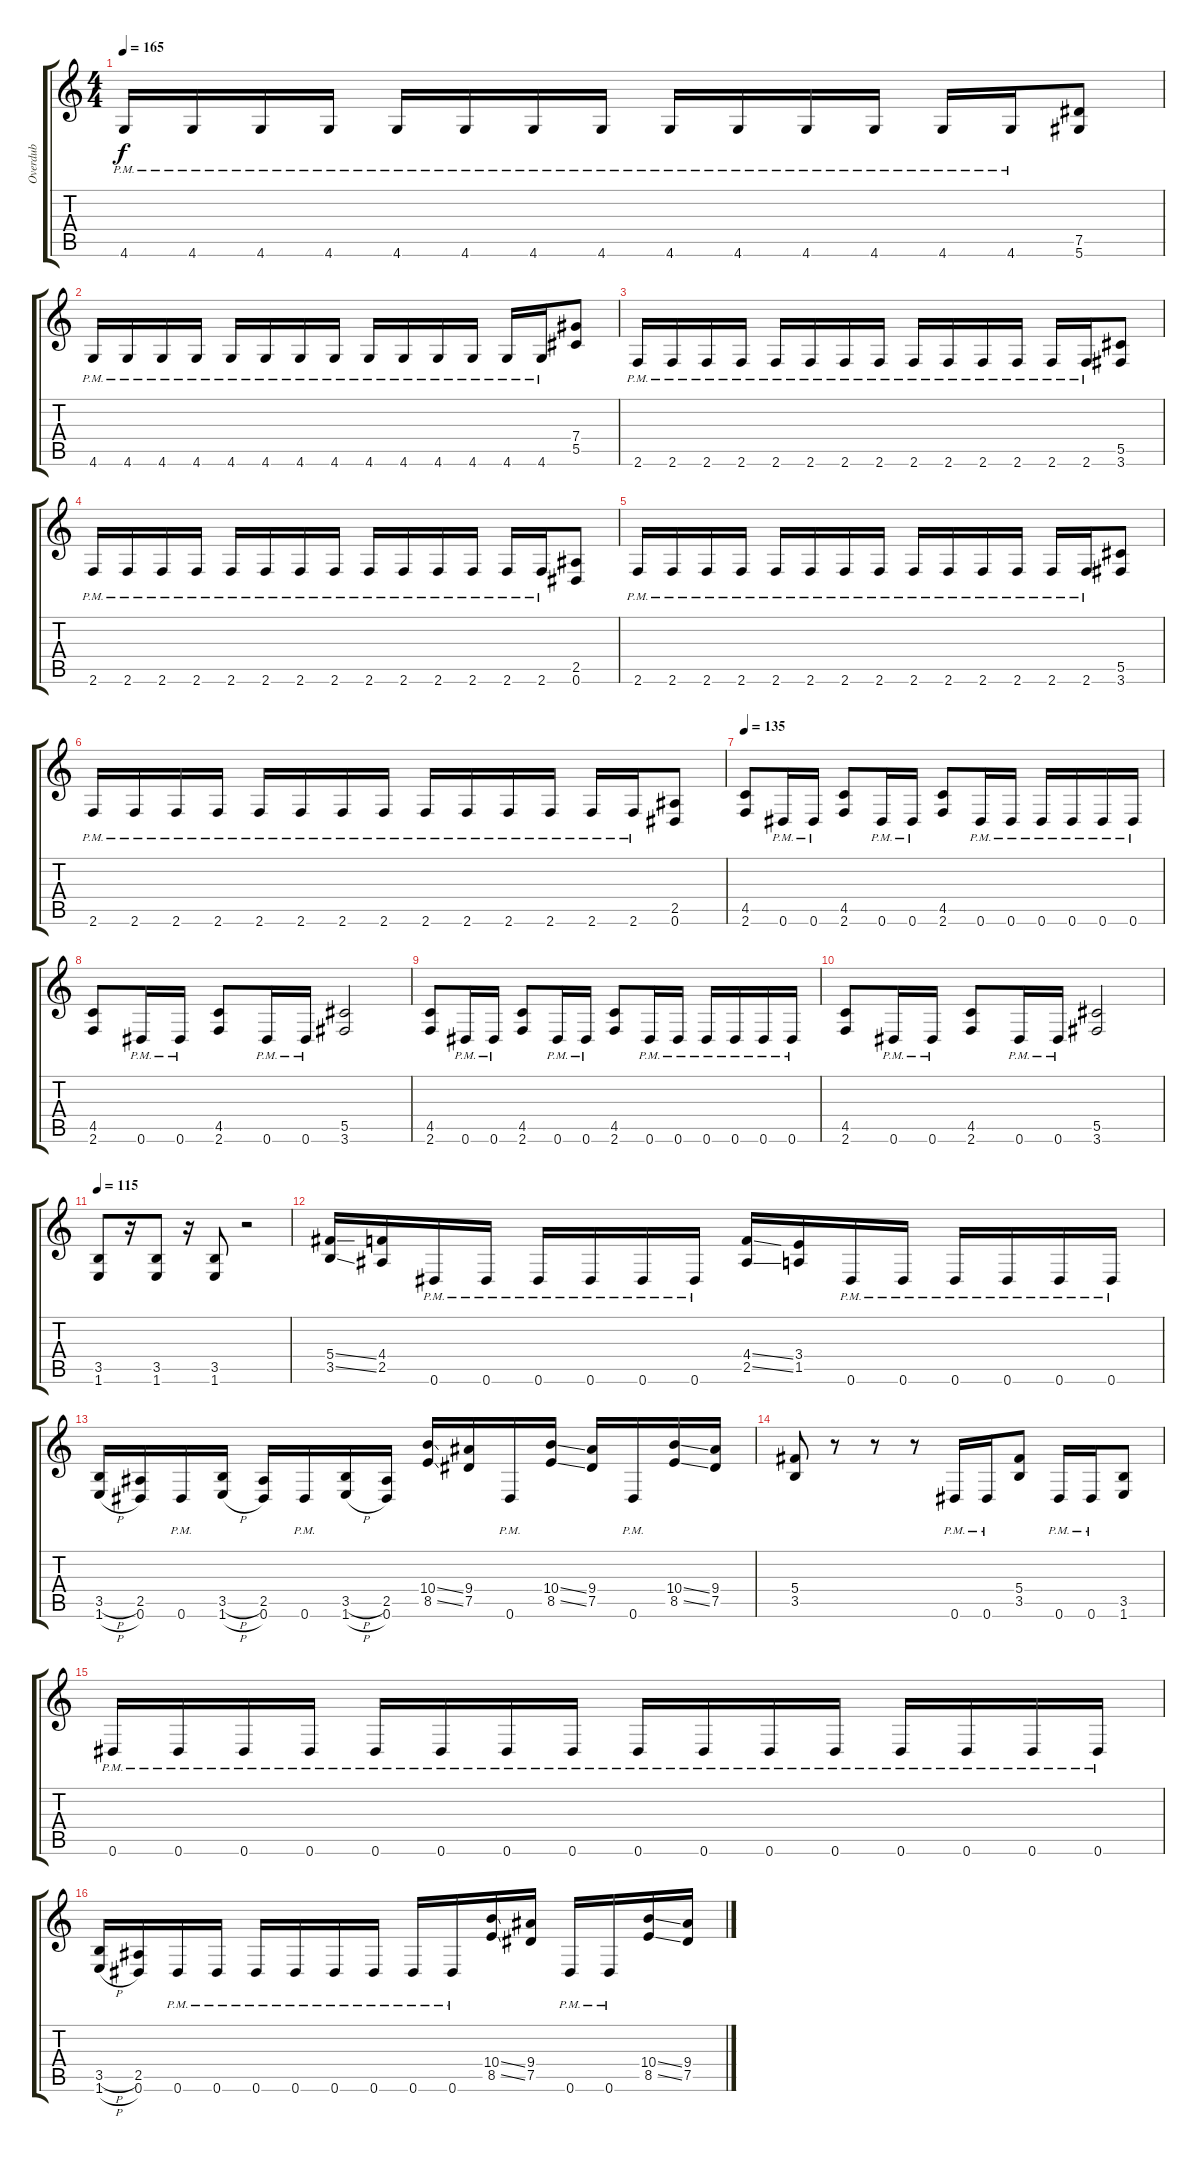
\track ("Overdub" "Overdub") {instrument distortionguitar}
\staff {score tabs}
\tuning (Eb4 Bb3 Gb3 Db3 Ab2 Eb2) {hide}
\ts (4 4)
\tempo 165
\clef g2
\ks c
4.6{pm}.16{dy f} 4.6{pm}.16 4.6{pm}.16 4.6{pm}.16 4.6{pm}.16 4.6{pm}.16 4.6{pm}.16 4.6{pm}.16 4.6{pm}.16 4.6{pm}.16 4.6{pm}.16 4.6{pm}.16 4.6{pm}.16 4.6{pm}.16 (7.5 5.6).8 |
4.6{pm}.16 4.6{pm}.16 4.6{pm}.16 4.6{pm}.16 4.6{pm}.16 4.6{pm}.16 4.6{pm}.16 4.6{pm}.16 4.6{pm}.16 4.6{pm}.16 4.6{pm}.16 4.6{pm}.16 4.6{pm}.16 4.6{pm}.16 (7.4 5.5).8 |
2.6{pm}.16 2.6{pm}.16 2.6{pm}.16 2.6{pm}.16 2.6{pm}.16 2.6{pm}.16 2.6{pm}.16 2.6{pm}.16 2.6{pm}.16 2.6{pm}.16 2.6{pm}.16 2.6{pm}.16 2.6{pm}.16 2.6{pm}.16 (5.5 3.6).8 |
2.6{pm}.16 2.6{pm}.16 2.6{pm}.16 2.6{pm}.16 2.6{pm}.16 2.6{pm}.16 2.6{pm}.16 2.6{pm}.16 2.6{pm}.16 2.6{pm}.16 2.6{pm}.16 2.6{pm}.16 2.6{pm}.16 2.6{pm}.16 (2.5 0.6).8 |
2.6{pm}.16 2.6{pm}.16 2.6{pm}.16 2.6{pm}.16 2.6{pm}.16 2.6{pm}.16 2.6{pm}.16 2.6{pm}.16 2.6{pm}.16 2.6{pm}.16 2.6{pm}.16 2.6{pm}.16 2.6{pm}.16 2.6{pm}.16 (5.5 3.6).8 |
2.6{pm}.16 2.6{pm}.16 2.6{pm}.16 2.6{pm}.16 2.6{pm}.16 2.6{pm}.16 2.6{pm}.16 2.6{pm}.16 2.6{pm}.16 2.6{pm}.16 2.6{pm}.16 2.6{pm}.16 2.6{pm}.16 2.6{pm}.16 (2.5 0.6).8 |
\tempo 135
(4.5 2.6).8 0.6{pm}.16 0.6{pm}.16 (4.5 2.6).8 0.6{pm}.16 0.6{pm}.16 (4.5 2.6).8 0.6{pm}.16 0.6{pm}.16 0.6{pm}.16 0.6{pm}.16 0.6{pm}.16 0.6{pm}.16 |
(4.5 2.6).8 0.6{pm}.16 0.6{pm}.16 (4.5 2.6).8 0.6{pm}.16 0.6{pm}.16 (5.5 3.6).2 |
(4.5 2.6).8 0.6{pm}.16 0.6{pm}.16 (4.5 2.6).8 0.6{pm}.16 0.6{pm}.16 (4.5 2.6).8 0.6{pm}.16 0.6{pm}.16 0.6{pm}.16 0.6{pm}.16 0.6{pm}.16 0.6{pm}.16 |
(4.5 2.6).8 0.6{pm}.16 0.6{pm}.16 (4.5 2.6).8 0.6{pm}.16 0.6{pm}.16 (5.5 3.6).2 |
\tempo 115
(3.5 1.6).8 r.16 (3.5 1.6).8 r.16 (3.5 1.6).8 r.2 |
(5.4{ss} 3.5{ss}).16 (4.4 2.5).16 0.6{pm}.16 0.6{pm}.16 0.6{pm}.16 0.6{pm}.16 0.6{pm}.16 0.6{pm}.16 (4.4{ss} 2.5{ss}).16 (3.4 1.5).16 0.6{pm}.16 0.6{pm}.16 0.6{pm}.16 0.6{pm}.16 0.6{pm}.16 0.6{pm}.16 |
(3.5{h} 1.6{h}).16 (2.5 0.6).16 0.6{pm}.16 (3.5{h} 1.6{h}).16 (2.5 0.6).16 0.6{pm}.16 (3.5{h} 1.6{h}).16 (2.5 0.6).16 (10.4{ss} 8.5{ss}).16 (9.4 7.5).16 0.6{pm}.16 (10.4{ss} 8.5{ss}).16 (9.4 7.5).16 0.6{pm}.16 (10.4{ss} 8.5{ss}).16 (9.4 7.5).16 |
(5.4 3.5).8 r.8 r.8 r.8 0.6{pm}.16 0.6{pm}.16 (5.4 3.5).8 0.6{pm}.16 0.6{pm}.16 (3.5 1.6).8 |
0.6{pm}.16 0.6{pm}.16 0.6{pm}.16 0.6{pm}.16 0.6{pm}.16 0.6{pm}.16 0.6{pm}.16 0.6{pm}.16 0.6{pm}.16 0.6{pm}.16 0.6{pm}.16 0.6{pm}.16 0.6{pm}.16 0.6{pm}.16 0.6{pm}.16 0.6{pm}.16 |
(3.5{h} 1.6{h}).16 (2.5 0.6).16 0.6{pm}.16 0.6{pm}.16 0.6{pm}.16 0.6{pm}.16 0.6{pm}.16 0.6{pm}.16 0.6{pm}.16 0.6{pm}.16 (10.4{ss} 8.5{ss}).16 (9.4 7.5).16 0.6{pm}.16 0.6{pm}.16 (10.4{ss} 8.5{ss}).16 (9.4 7.5).16
